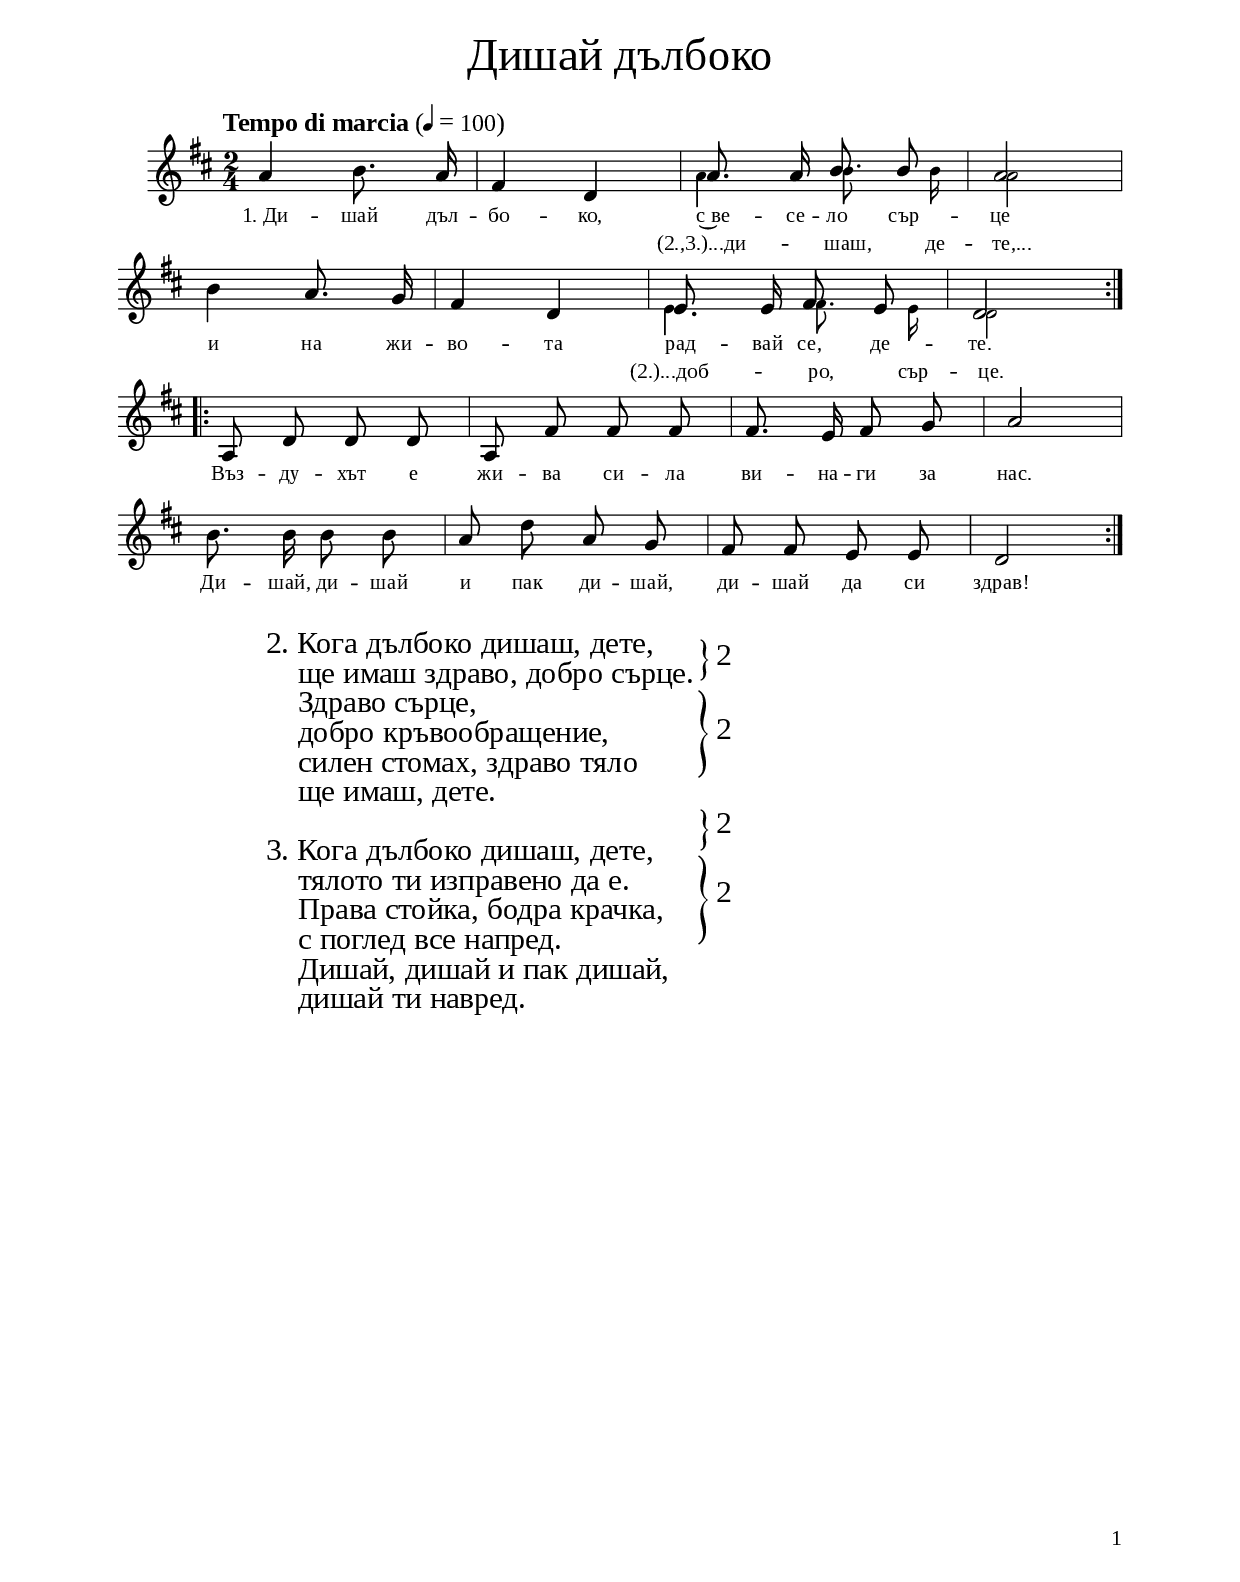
\version "2.24.4"

\include "include/globals.ily"

"rightBraces063" = \markup {
  \column {
    % repeat braces
    \translate #'(0 . -0.7 )
    \right-brace #20

    \translate #'(0 . -3.9 )
    \right-brace #42

    \translate #'(0 . -5.4 )
    \right-brace #20

    \translate #'(0 . -5.0 )
    \right-brace #43
  }
  \column {
    % repeat numbers
    \translate #'(0 . -1.2 )
    2

    \translate #'(0 . -4.5 )
    2

    \translate #'(0 . -9.5 )
    2

    \translate #'(0 . -7.0 )
    2
  }
}

\bookpart {
  \label #'ref063
  \tocItem \markup "Дишай дълбоко"
  \include "include/bookpart-paper.ily"
  \score {
    \include "include/score-layout.ily"

    <<
      \new Voice = "mainVoice" \absolute  {
        \clef treble
        \key d \major
        \time 2/4
        \tempoFunc "Tempo di marcia" 4 "100"
        \autoBeamOff

        a'4 b'8. a'16 | fis'4 d' | \noBreak

        <<
          % now temporary add a second voice
          {
            \voiceTwo % this voice is in the same context as parent
            \stemUp a'8. a'16 b'8 b' | a'2 \stemNeutral
          }
          \new Voice = "tempVoice1" {
            % this is a new voice context
            \voiceOne \autoBeamOff
            \stemDown \tiny a'4 b'8. b'16 |
            \once \override NoteColumn.force-hshift = #1.2
            a'2 \stemNeutral
          }
        >>
        \oneVoice
        | \break

        b'4 a'8. g'16 | fis'4 d' | \noBreak

        <<
          % now temporary add a new voice
          {
            \voiceTwo % this voice is in the same context as parent
            \stemUp e'8. e'16 fis'8 e' | d'2 \stemNeutral
          }
          \new Voice = "tempVoice2" {
            % this is a new voice context
            \voiceOne \autoBeamOff
            \stemDown \tiny e'4 fis'8. e'16 |
            \once \override NoteColumn.force-hshift = #1.2
            d'2 \stemNeutral
          }
        >>
        \oneVoice
        \bar ":|.|:" | \break
        a8 d' d' d' | a8 fis' fis' fis' | fis'8. e'16 fis'8 g' |  a'2 \break |
        b'8. b'16 b'8 b' | a'8 d'' a' g' |  fis'8 fis'8 e'8 e'8|  d'2 \bar ":|." \break |
      }

      \new Lyrics \lyricsto "mainVoice" {
        "1. Ди" -- шай дъл -- бо -- ко, с~ве -- се -- ло сър -- це
        и на жи -- во -- та рад -- вай се, де -- те.
        Въз -- ду -- хът е жи -- ва си -- ла ви -- на -- ги за нас.
        Ди -- шай, ди -- шай и пак ди -- шай, ди -- шай да си здрав!
      }
      \new Lyrics \lyricsto "tempVoice1" {
        "(2.,3.)...ди" -- шаш, де -- те,...
      }

      \new Lyrics \lyricsto "tempVoice2" {
        "(2.)...доб" -- ро, сър -- це.
      }
    >>

    \header {
      title = \titleFunc #'ref_desc_1 "Дишай дълбоко" "Dišaj dălboko"
    }

    \midi{}

  } % score



  \markup \fontsize #bgCoupletFontSize {
    \hspace #15
    \override #`(baseline-skip . ,bgCoupletBaselineSkip)
    \column {

      \line {   2.  Кога дълбоко дишаш, дете,}

      \line {   "   "ще имаш здраво, добро сърце.}

      \line {   "   "Здраво сърце, }

      \line {   "   "добро кръвообращение,}

      \line {   "   "силен стомах, здраво тяло}

      \line {   "   "ще имаш, дете.}

      \line {   "   "}

      \line {   3. Кога дълбоко дишаш, дете,}

      \line {   "   "тялото ти изправено да е.}

      \line {   "   "Права стойка, бодра крачка,}

      \line {   "   "с поглед все напред.}

      \line {   "   "Дишай, дишай и пак дишай, }

      \line {   "   "дишай ти навред. }
    }
    \"rightBraces063"
  } % markup
  

} % bookpart
